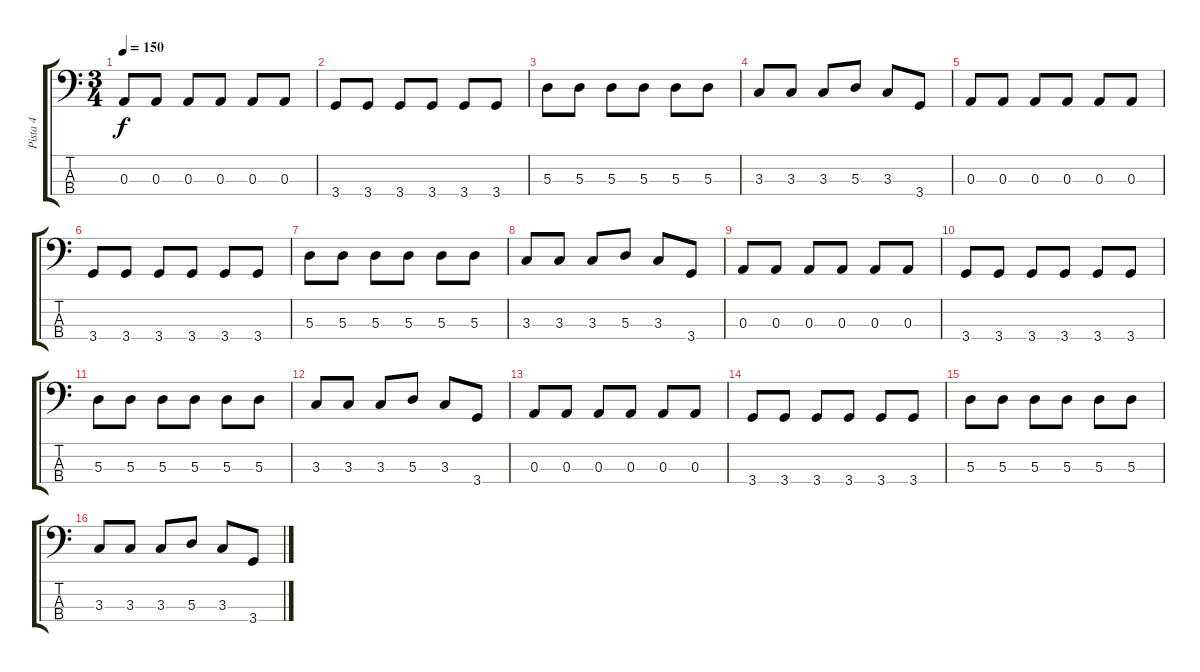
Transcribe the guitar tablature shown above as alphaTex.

\track ("Pista 4" "Pista 4") {instrument electricbassfinger}
\staff {score tabs}
\tuning (G2 D2 A1 E1) {hide}
\ts (3 4)
\tempo 150
\clef f4
\ks c
0.3.8{dy f} 0.3.8 0.3.8 0.3.8 0.3.8 0.3.8 |
3.4.8 3.4.8 3.4.8 3.4.8 3.4.8 3.4.8 |
5.3.8 5.3.8 5.3.8 5.3.8 5.3.8 5.3.8 |
3.3.8 3.3.8 3.3.8 5.3.8 3.3.8 3.4.8 |
0.3.8 0.3.8 0.3.8 0.3.8 0.3.8 0.3.8 |
3.4.8 3.4.8 3.4.8 3.4.8 3.4.8 3.4.8 |
5.3.8 5.3.8 5.3.8 5.3.8 5.3.8 5.3.8 |
3.3.8 3.3.8 3.3.8 5.3.8 3.3.8 3.4.8 |
0.3.8 0.3.8 0.3.8 0.3.8 0.3.8 0.3.8 |
3.4.8 3.4.8 3.4.8 3.4.8 3.4.8 3.4.8 |
5.3.8 5.3.8 5.3.8 5.3.8 5.3.8 5.3.8 |
3.3.8 3.3.8 3.3.8 5.3.8 3.3.8 3.4.8 |
0.3.8 0.3.8 0.3.8 0.3.8 0.3.8 0.3.8 |
3.4.8 3.4.8 3.4.8 3.4.8 3.4.8 3.4.8 |
5.3.8 5.3.8 5.3.8 5.3.8 5.3.8 5.3.8 |
3.3.8 3.3.8 3.3.8 5.3.8 3.3.8 3.4.8
